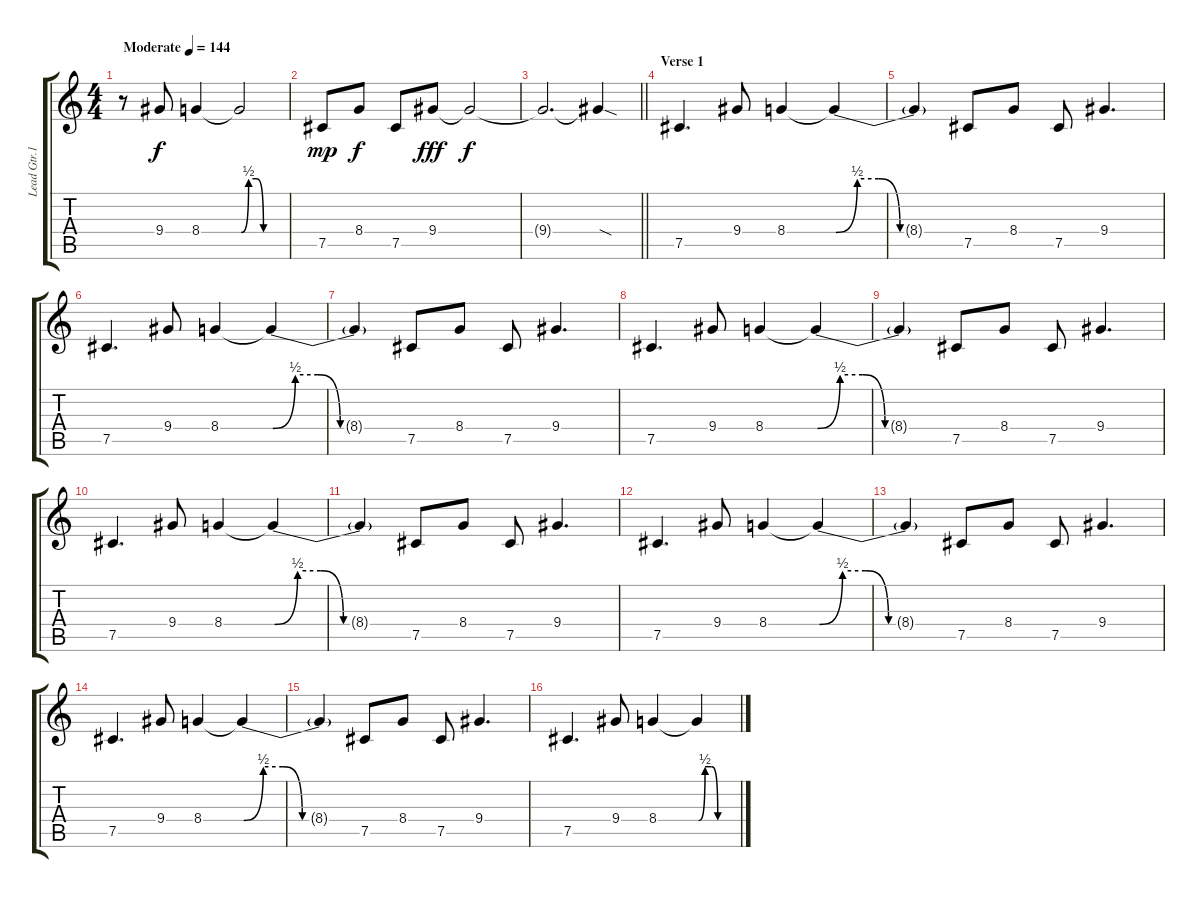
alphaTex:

\track ("Lead Gtr.1" "Lead Gtr.1") {instrument distortionguitar}
\staff {score tabs}
\tuning (Db4 Ab3 E3 B2 Gb2 Db2) {hide}
\ts (4 4)
\tempo (144 "Moderate")
\clef g2
\ks c
r.8{dy f instrument distortionguitar} 9.4.8 8.4.4 8.4{be (custom 0 0 10 2 20 2 30 0 60 0) t}.2 |
7.5.8{dy mp} 8.4.8{dy f} 7.5.8 9.4.8{dy fff} 9.4{t}.2{dy f} |
\barLineRight lightlight
9.4{t}.2{d} 9.4{sod t}.4 |
\section ("" "Verse 1")
7.5.4{d} 9.4.8 8.4.4 8.4{be (custom 0 0 10 2 20 2 30 0 60 0) t}.4 |
8.4{t}.4 7.5.8 8.4.8 7.5.8 9.4.4{d} |
7.5.4{d} 9.4.8 8.4.4 8.4{be (custom 0 0 10 2 20 2 30 0 60 0) t}.4 |
8.4{t}.4 7.5.8 8.4.8 7.5.8 9.4.4{d} |
7.5.4{d} 9.4.8 8.4.4 8.4{be (custom 0 0 10 2 20 2 30 0 60 0) t}.4 |
8.4{t}.4 7.5.8 8.4.8 7.5.8 9.4.4{d} |
7.5.4{d} 9.4.8 8.4.4 8.4{be (custom 0 0 10 2 20 2 30 0 60 0) t}.4 |
8.4{t}.4 7.5.8 8.4.8 7.5.8 9.4.4{d} |
7.5.4{d} 9.4.8 8.4.4 8.4{be (custom 0 0 10 2 20 2 30 0 60 0) t}.4 |
8.4{t}.4 7.5.8 8.4.8 7.5.8 9.4.4{d} |
7.5.4{d} 9.4.8 8.4.4 8.4{be (custom 0 0 10 2 20 2 30 0 60 0) t}.4 |
8.4{t}.4 7.5.8 8.4.8 7.5.8 9.4.4{d} |
7.5.4{d} 9.4.8 8.4.4 8.4{be (custom 0 0 10 2 20 2 30 0 60 0) t}.4
